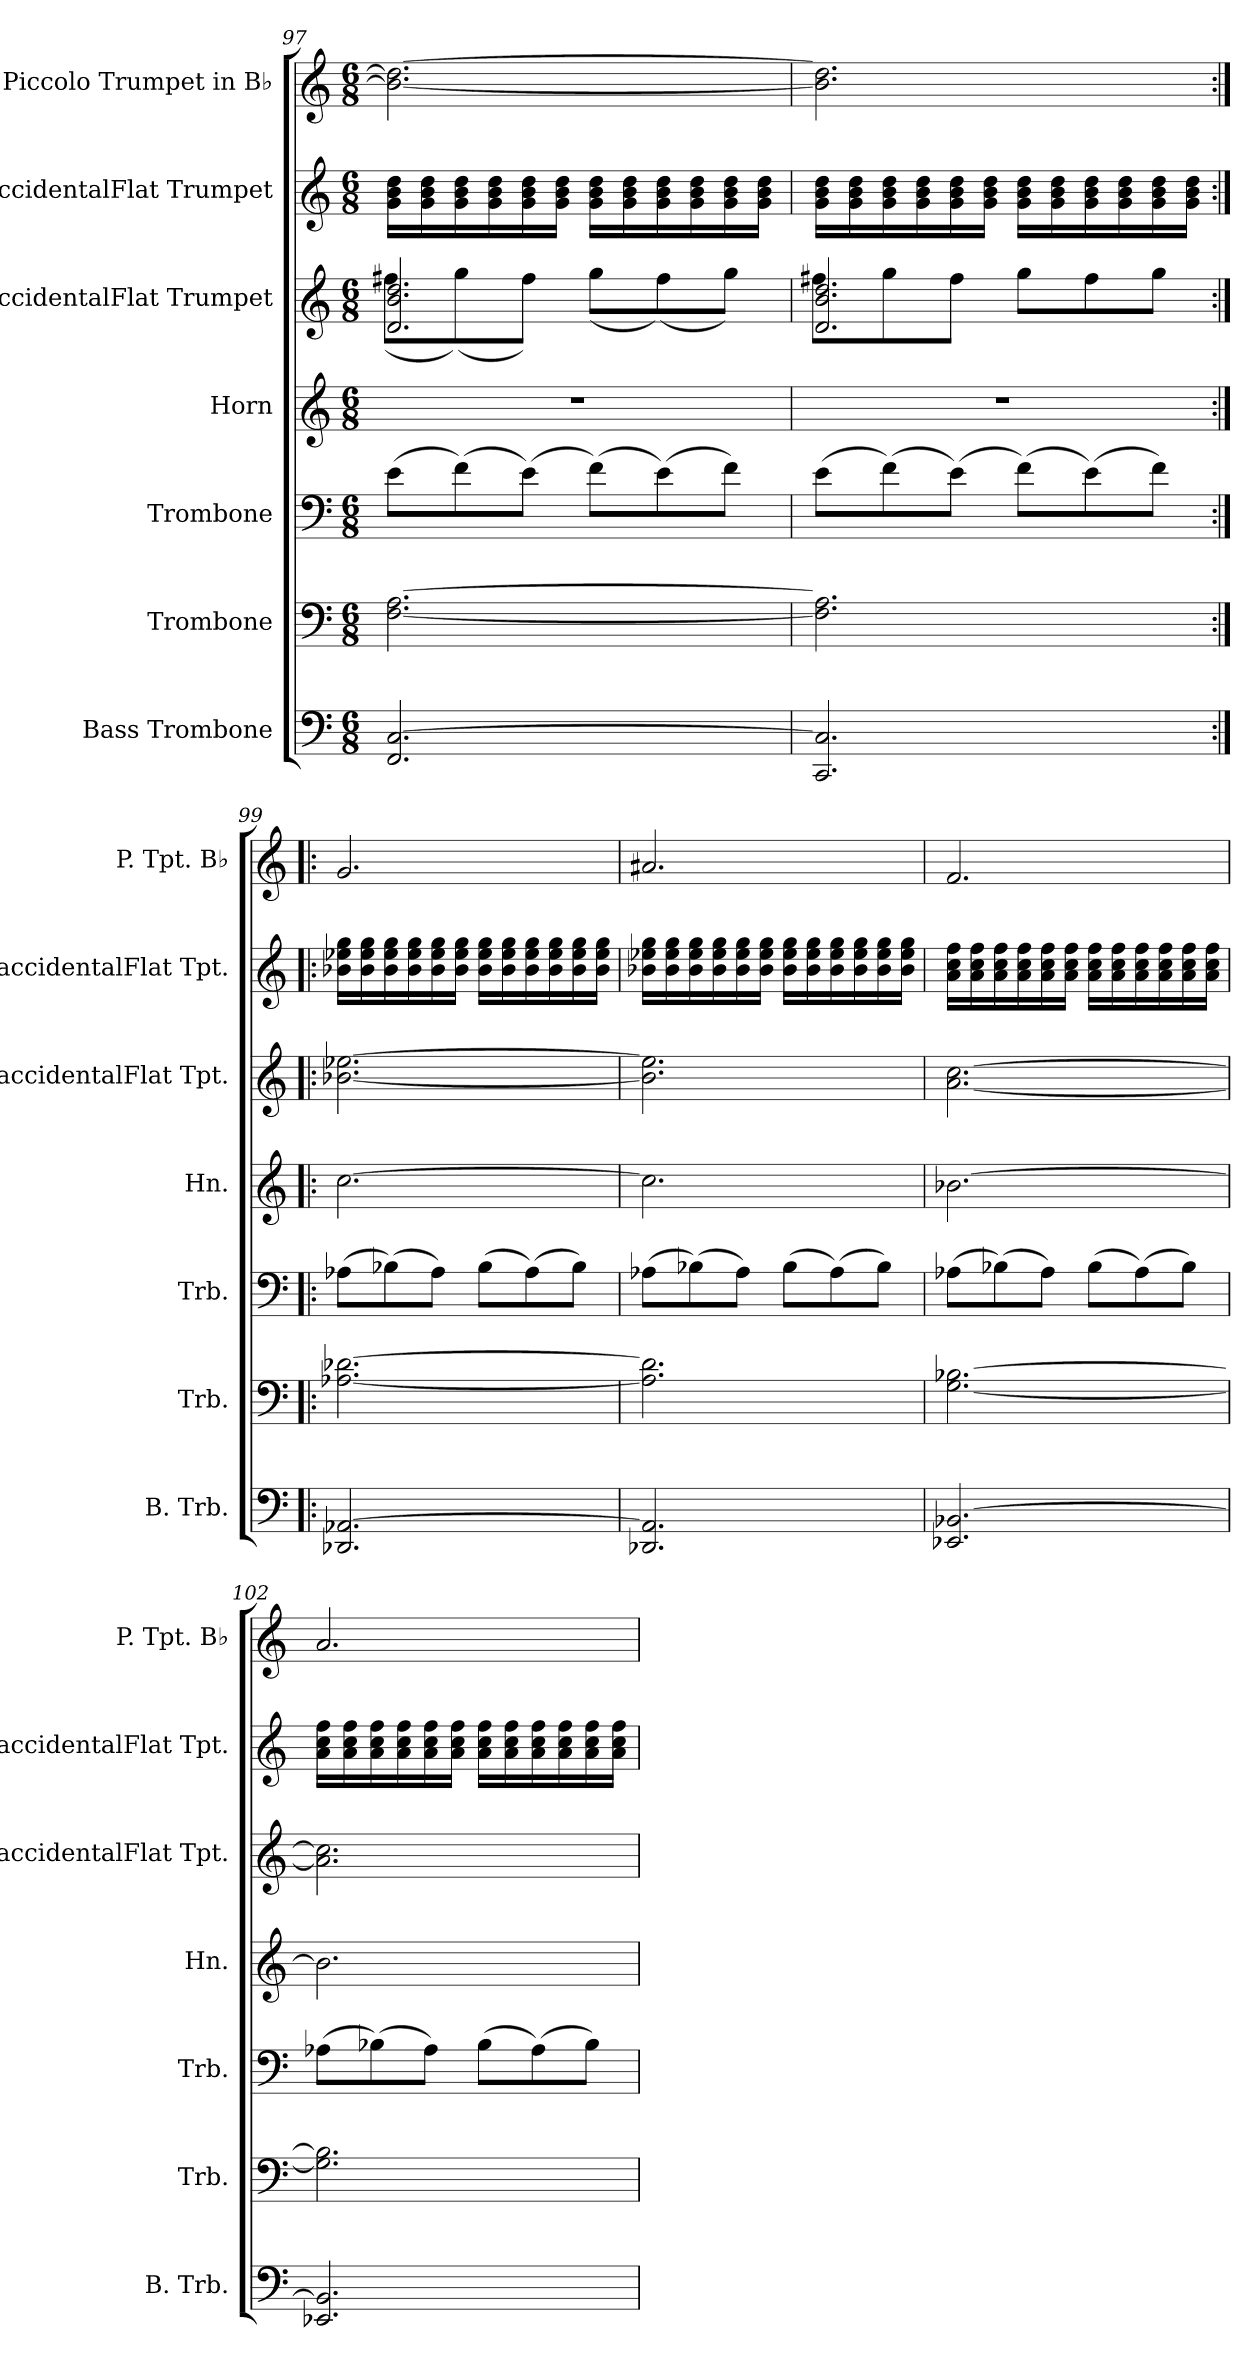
**kern	**kern	**kern	**kern	**kern	**kern	**kern
*part7	*part6	*part5	*part4	*part3	*part2	*part1
*staff7	*staff6	*staff5	*staff4	*staff3	*staff2	*staff1
*I"Bass Trombone	*I"Trombone	*I"Trombone	*I"Horn	*I"BaccidentalFlat Trumpet	*I"BaccidentalFlat Trumpet	*I"Piccolo Trumpet in B♭
*I'B. Trb.	*I'Trb.	*I'Trb.	*I'Hn.	*I'BaccidentalFlat Tpt.	*I'BaccidentalFlat Tpt.	*I'P. Tpt. B♭
!!LO:LB:g=z
*clefF4	*clefF4	*clefF4	*clefG2	*clefG2	*clefG2	*clefG2
*	*	*	*ITrd4c7	*ITrd1c2	*ITrd1c2	*ITrd-6c-10
*k[]	*k[]	*k[]	*k[b-]	*k[b-e-]	*k[b-e-]	*k[b-e-]
*M6/8	*M6/8	*M6/8	*M6/8	*M6/8	*M6/8	*M6/8
=97	=97	=97	=97	=97	=97	=97
*	*	*	*	*^	*	*
2.FF/ [2.C/	[2.F\ [2.A\	(8e\L	2.r	2.c/ 2.a/ 2.cc/	(8een\L	16f\ 16a\ 16cc\LL	2.aa\_ 2.ccc\_
.	.	.	.	.	.	16f\ 16a\ 16cc\	.
.	.	(8f\)	.	.	(8ff\)	16f\ 16a\ 16cc\	.
.	.	.	.	.	.	16f\ 16a\ 16cc\	.
.	.	(8e\J)	.	.	8ee\J)	16f\ 16a\ 16cc\	.
.	.	.	.	.	.	16f\ 16a\ 16cc\JJ	.
.	.	(8f\L)	.	.	(8ff\L	16f\ 16a\ 16cc\LL	.
.	.	.	.	.	.	16f\ 16a\ 16cc\	.
.	.	(8e\)	.	.	(8ee\)	16f\ 16a\ 16cc\	.
.	.	.	.	.	.	16f\ 16a\ 16cc\	.
.	.	8f\J)	.	.	8ff\J)	16f\ 16a\ 16cc\	.
.	.	.	.	.	.	16f\ 16a\ 16cc\JJ	.
=98	=98	=98	=98	=98	=98	=98	=98
2.CC/ 2.C/]	2.F\] 2.A\]	(8e\L	2.r	2.c/ 2.a/ 2.cc/	8een\L	16f\ 16a\ 16cc\LL	2.aa\] 2.ccc\]
.	.	.	.	.	.	16f\ 16a\ 16cc\	.
.	.	(8f\)	.	.	8ff\	16f\ 16a\ 16cc\	.
.	.	.	.	.	.	16f\ 16a\ 16cc\	.
.	.	(8e\J)	.	.	8ee\J	16f\ 16a\ 16cc\	.
.	.	.	.	.	.	16f\ 16a\ 16cc\JJ	.
.	.	(8f\L)	.	.	8ff\L	16f\ 16a\ 16cc\LL	.
.	.	.	.	.	.	16f\ 16a\ 16cc\	.
.	.	(8e\)	.	.	8ee\	16f\ 16a\ 16cc\	.
.	.	.	.	.	.	16f\ 16a\ 16cc\	.
.	.	8f\J)	.	.	8ff\J	16f\ 16a\ 16cc\	.
.	.	.	.	.	.	16f\ 16a\ 16cc\JJ	.
*	*	*	*	*v	*v	*	*
=99:|!|:	=99:|!|:	=99:|!|:	=99:|!|:	=99:|!|:	=99:|!|:	=99:|!|:
2.DD-X/ [2.AA-X/	[2.A-X\ [2.d-X\	(8A-X\L	[2.f\	[2.a-X\ [2.dd-X\	16a-X\ 16dd-X\ 16ff\LL	2.ff/
.	.	.	.	.	16a-\ 16dd-\ 16ff\	.
.	.	(8B-X\)	.	.	16a-\ 16dd-\ 16ff\	.
.	.	.	.	.	16a-\ 16dd-\ 16ff\	.
.	.	8A-\J)	.	.	16a-\ 16dd-\ 16ff\	.
.	.	.	.	.	16a-\ 16dd-\ 16ff\JJ	.
.	.	(8B-\L	.	.	16a-\ 16dd-\ 16ff\LL	.
.	.	.	.	.	16a-\ 16dd-\ 16ff\	.
.	.	(8A-\)	.	.	16a-\ 16dd-\ 16ff\	.
.	.	.	.	.	16a-\ 16dd-\ 16ff\	.
.	.	8B-\J)	.	.	16a-\ 16dd-\ 16ff\	.
.	.	.	.	.	16a-\ 16dd-\ 16ff\JJ	.
!!LO:PB:g=z
=100	=100	=100	=100	=100	=100	=100
2.DD-X/ 2.AA-/]	2.A-\] 2.d-\]	(8A-X\L	2.f\]	2.a-\] 2.dd-\]	16a-X\ 16dd-X\ 16ff\LL	2.gg#X/
.	.	.	.	.	16a-\ 16dd-\ 16ff\	.
.	.	(8B-X\)	.	.	16a-\ 16dd-\ 16ff\	.
.	.	.	.	.	16a-\ 16dd-\ 16ff\	.
.	.	8A-\J)	.	.	16a-\ 16dd-\ 16ff\	.
.	.	.	.	.	16a-\ 16dd-\ 16ff\JJ	.
.	.	(8B-\L	.	.	16a-\ 16dd-\ 16ff\LL	.
.	.	.	.	.	16a-\ 16dd-\ 16ff\	.
.	.	(8A-\)	.	.	16a-\ 16dd-\ 16ff\	.
.	.	.	.	.	16a-\ 16dd-\ 16ff\	.
.	.	8B-\J)	.	.	16a-\ 16dd-\ 16ff\	.
.	.	.	.	.	16a-\ 16dd-\ 16ff\JJ	.
=101	=101	=101	=101	=101	=101	=101
2.EE-X/ [2.BB-X/	[2.G\ [2.B-X\	(8A-X\L	[2.e-X\	[2.g\ [2.b-\	16g\ 16b-\ 16ee-\LL	2.ee-/
.	.	.	.	.	16g\ 16b-\ 16ee-\	.
.	.	(8B-X\)	.	.	16g\ 16b-\ 16ee-\	.
.	.	.	.	.	16g\ 16b-\ 16ee-\	.
.	.	8A-\J)	.	.	16g\ 16b-\ 16ee-\	.
.	.	.	.	.	16g\ 16b-\ 16ee-\JJ	.
.	.	(8B-\L	.	.	16g\ 16b-\ 16ee-\LL	.
.	.	.	.	.	16g\ 16b-\ 16ee-\	.
.	.	(8A-\)	.	.	16g\ 16b-\ 16ee-\	.
.	.	.	.	.	16g\ 16b-\ 16ee-\	.
.	.	8B-\J)	.	.	16g\ 16b-\ 16ee-\	.
.	.	.	.	.	16g\ 16b-\ 16ee-\JJ	.
=102	=102	=102	=102	=102	=102	=102
2.EE-X/ 2.BB-/]	2.G\] 2.B-\]	(8A-X\L	2.e-\]	2.g\] 2.b-\]	16g\ 16b-\ 16ee-\LL	2.gg/
.	.	.	.	.	16g\ 16b-\ 16ee-\	.
.	.	(8B-X\)	.	.	16g\ 16b-\ 16ee-\	.
.	.	.	.	.	16g\ 16b-\ 16ee-\	.
.	.	8A-\J)	.	.	16g\ 16b-\ 16ee-\	.
.	.	.	.	.	16g\ 16b-\ 16ee-\JJ	.
.	.	(8B-\L	.	.	16g\ 16b-\ 16ee-\LL	.
.	.	.	.	.	16g\ 16b-\ 16ee-\	.
.	.	(8A-\)	.	.	16g\ 16b-\ 16ee-\	.
.	.	.	.	.	16g\ 16b-\ 16ee-\	.
.	.	8B-\J)	.	.	16g\ 16b-\ 16ee-\	.
.	.	.	.	.	16g\ 16b-\ 16ee-\JJ	.
=	=	=	=	=	=	=
*-	*-	*-	*-	*-	*-	*-
